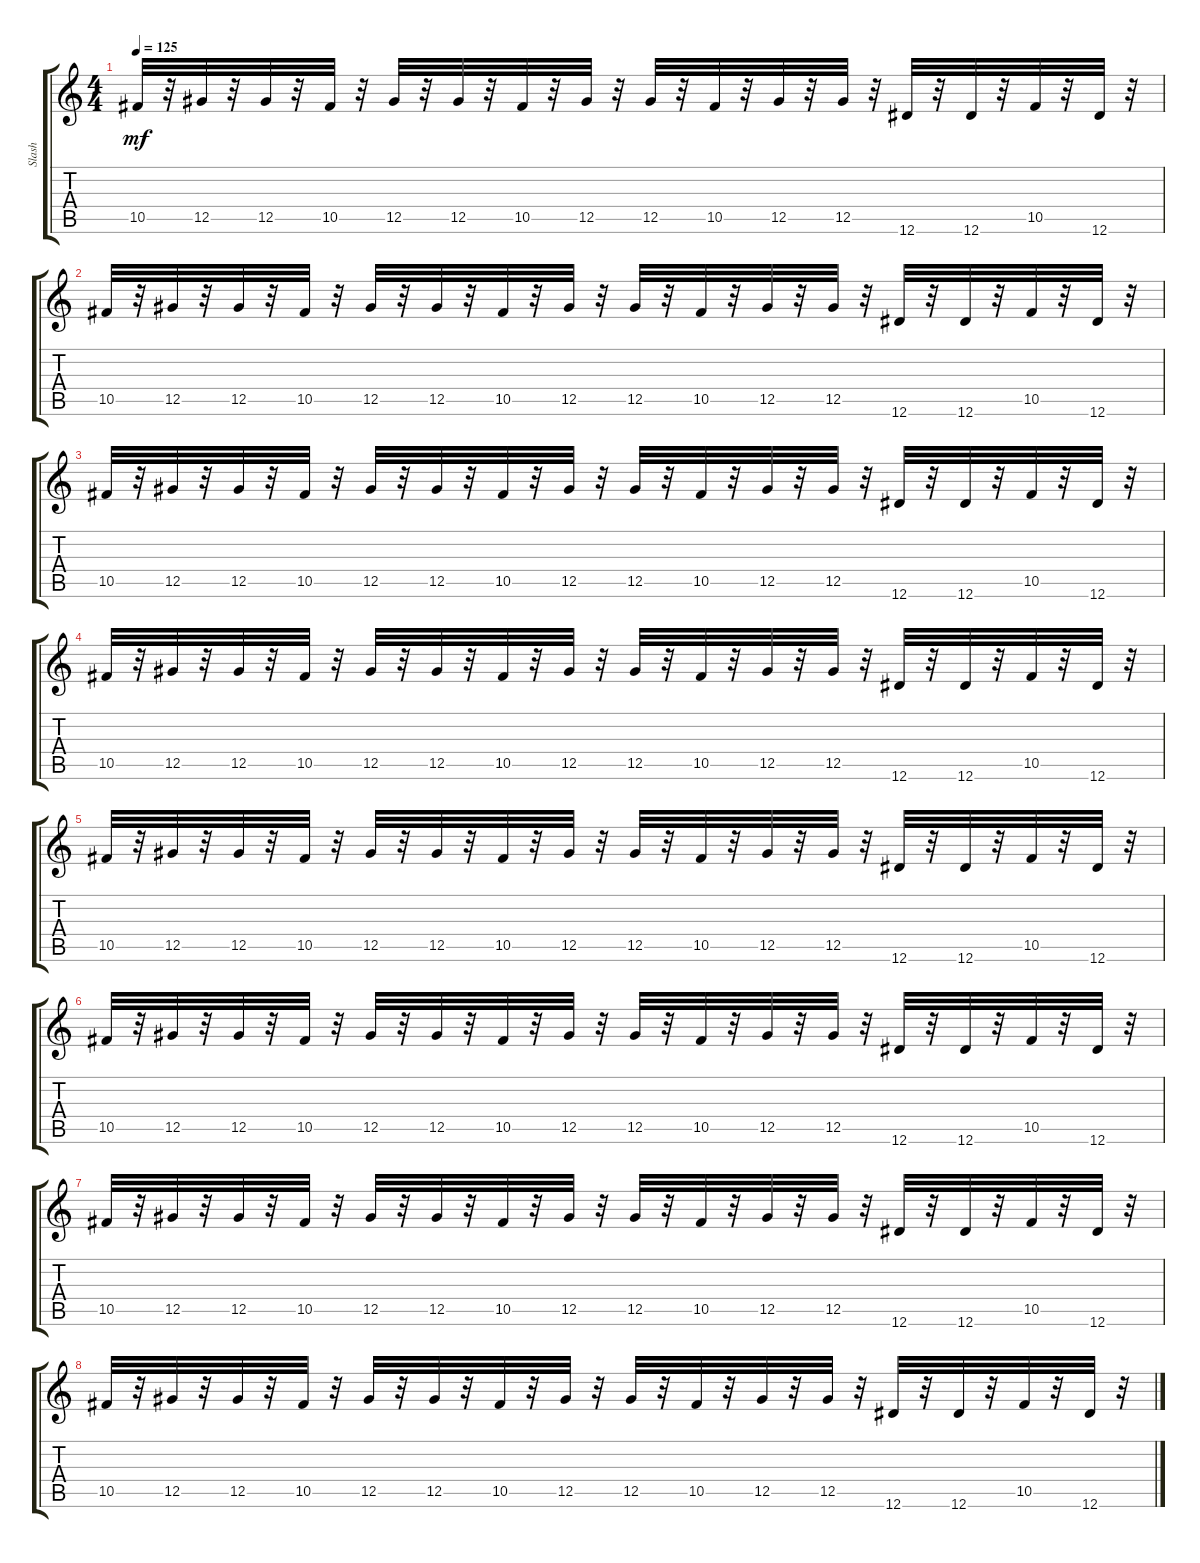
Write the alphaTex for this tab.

\track ("Slash" "Slash") {instrument overdrivenguitar}
\staff {score tabs}
\tuning (Eb4 Bb3 Gb3 Db3 Ab2 Eb2) {hide}
\ts (4 4)
\tempo 125
\clef g2
\ks c
10.5.32{dy mf} r.32 12.5.32 r.32 12.5.32 r.32 10.5.32 r.32 12.5.32 r.32 12.5.32 r.32 10.5.32 r.32 12.5.32 r.32 12.5.32 r.32 10.5.32 r.32 12.5.32 r.32 12.5.32 r.32 12.6.32 r.32 12.6.32 r.32 10.5.32 r.32 12.6.32 r.32 |
10.5.32 r.32 12.5.32 r.32 12.5.32 r.32 10.5.32 r.32 12.5.32 r.32 12.5.32 r.32 10.5.32 r.32 12.5.32 r.32 12.5.32 r.32 10.5.32 r.32 12.5.32 r.32 12.5.32 r.32 12.6.32 r.32 12.6.32 r.32 10.5.32 r.32 12.6.32 r.32 |
10.5.32 r.32 12.5.32 r.32 12.5.32 r.32 10.5.32 r.32 12.5.32 r.32 12.5.32 r.32 10.5.32 r.32 12.5.32 r.32 12.5.32 r.32 10.5.32 r.32 12.5.32 r.32 12.5.32 r.32 12.6.32 r.32 12.6.32 r.32 10.5.32 r.32 12.6.32 r.32 |
10.5.32 r.32 12.5.32 r.32 12.5.32 r.32 10.5.32 r.32 12.5.32 r.32 12.5.32 r.32 10.5.32 r.32 12.5.32 r.32 12.5.32 r.32 10.5.32 r.32 12.5.32 r.32 12.5.32 r.32 12.6.32 r.32 12.6.32 r.32 10.5.32 r.32 12.6.32 r.32 |
10.5.32 r.32 12.5.32 r.32 12.5.32 r.32 10.5.32 r.32 12.5.32 r.32 12.5.32 r.32 10.5.32 r.32 12.5.32 r.32 12.5.32 r.32 10.5.32 r.32 12.5.32 r.32 12.5.32 r.32 12.6.32 r.32 12.6.32 r.32 10.5.32 r.32 12.6.32 r.32 |
10.5.32 r.32 12.5.32 r.32 12.5.32 r.32 10.5.32 r.32 12.5.32 r.32 12.5.32 r.32 10.5.32 r.32 12.5.32 r.32 12.5.32 r.32 10.5.32 r.32 12.5.32 r.32 12.5.32 r.32 12.6.32 r.32 12.6.32 r.32 10.5.32 r.32 12.6.32 r.32 |
10.5.32 r.32 12.5.32 r.32 12.5.32 r.32 10.5.32 r.32 12.5.32 r.32 12.5.32 r.32 10.5.32 r.32 12.5.32 r.32 12.5.32 r.32 10.5.32 r.32 12.5.32 r.32 12.5.32 r.32 12.6.32 r.32 12.6.32 r.32 10.5.32 r.32 12.6.32 r.32 |
10.5.32 r.32 12.5.32 r.32 12.5.32 r.32 10.5.32 r.32 12.5.32 r.32 12.5.32 r.32 10.5.32 r.32 12.5.32 r.32 12.5.32 r.32 10.5.32 r.32 12.5.32 r.32 12.5.32 r.32 12.6.32 r.32 12.6.32 r.32 10.5.32 r.32 12.6.32 r.32
